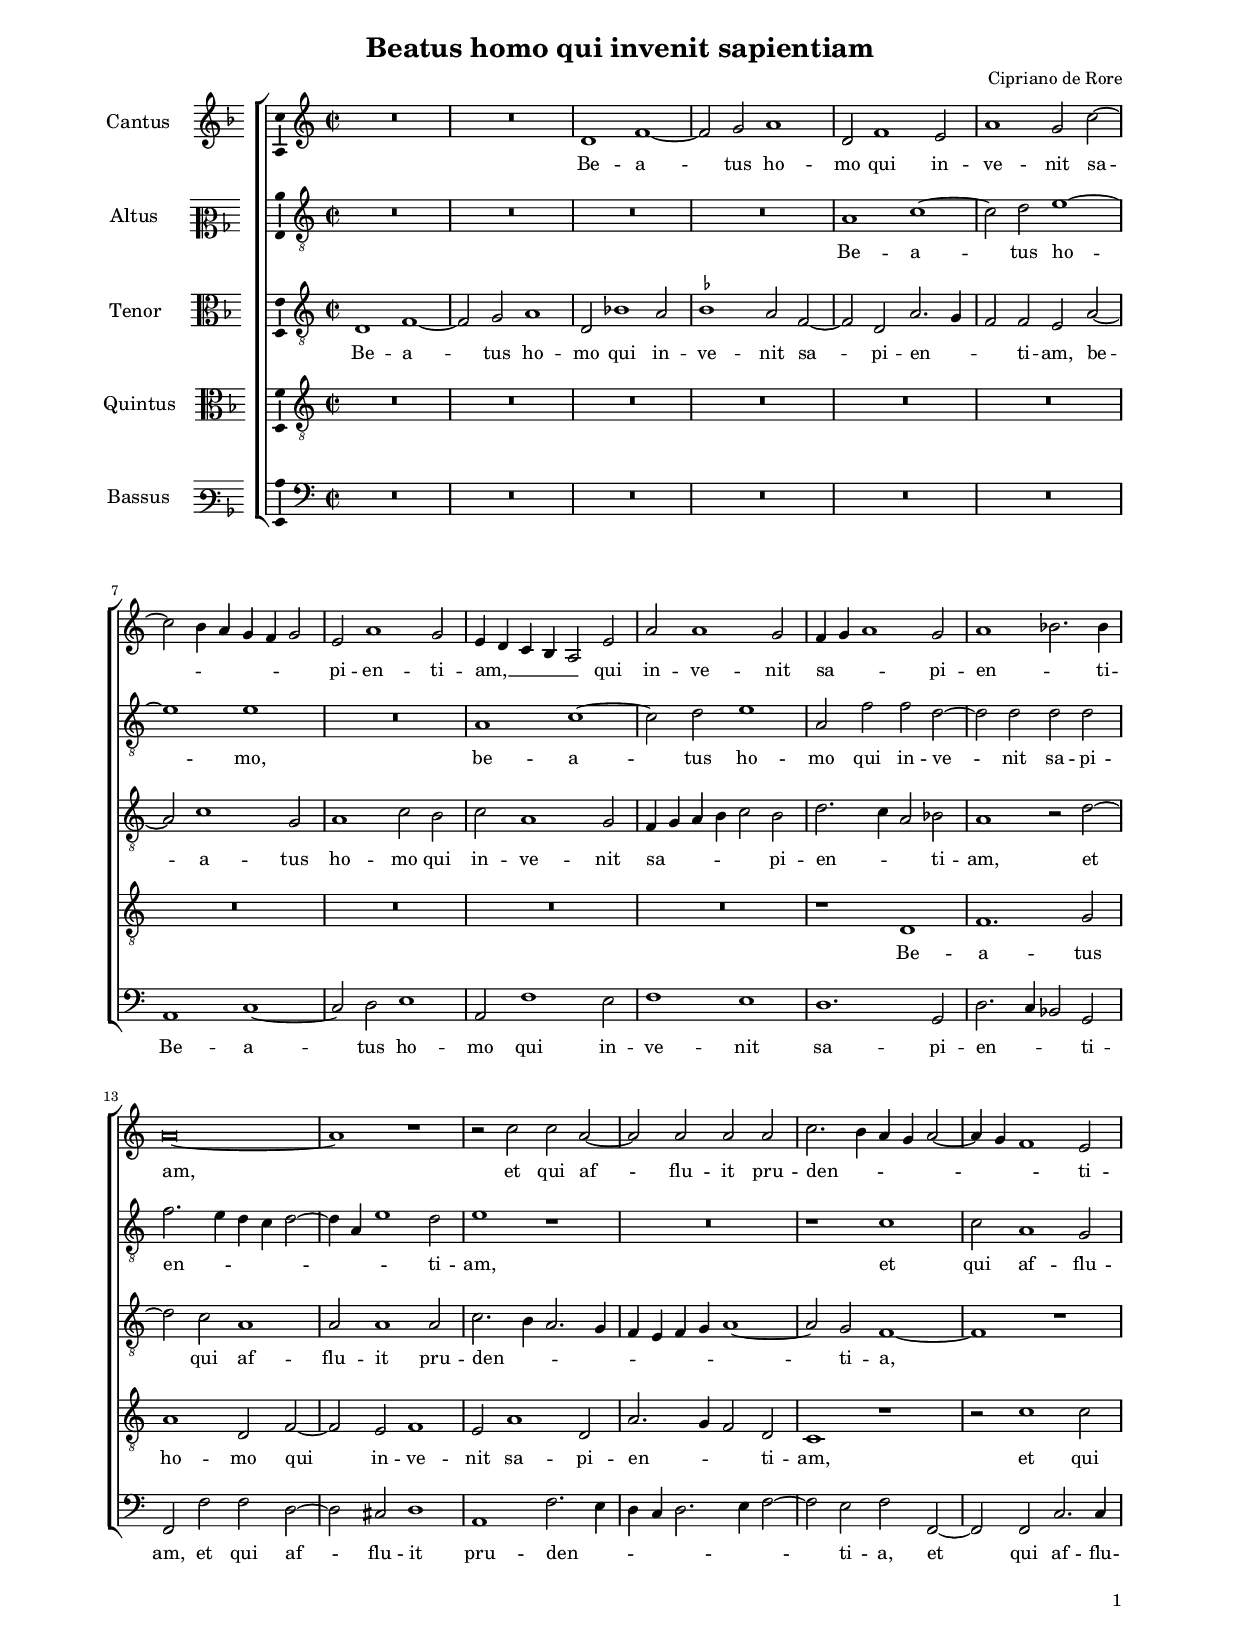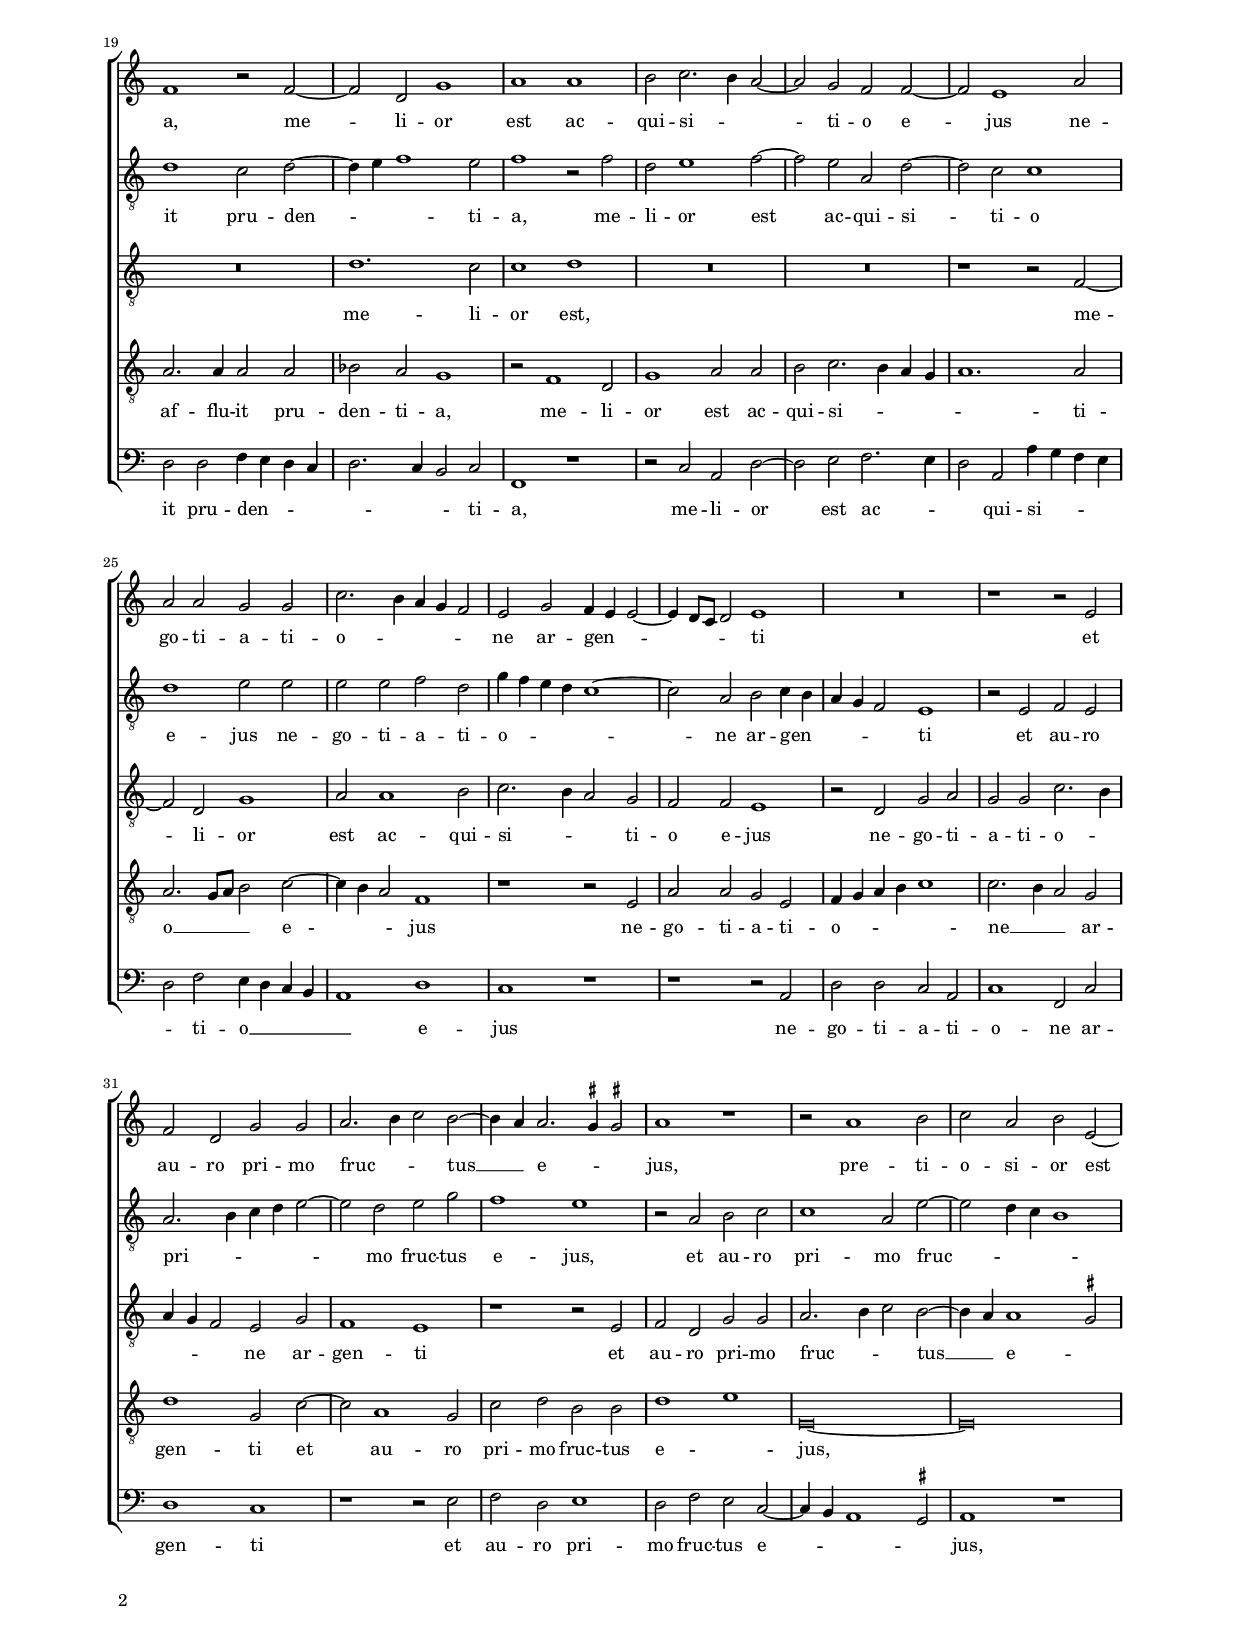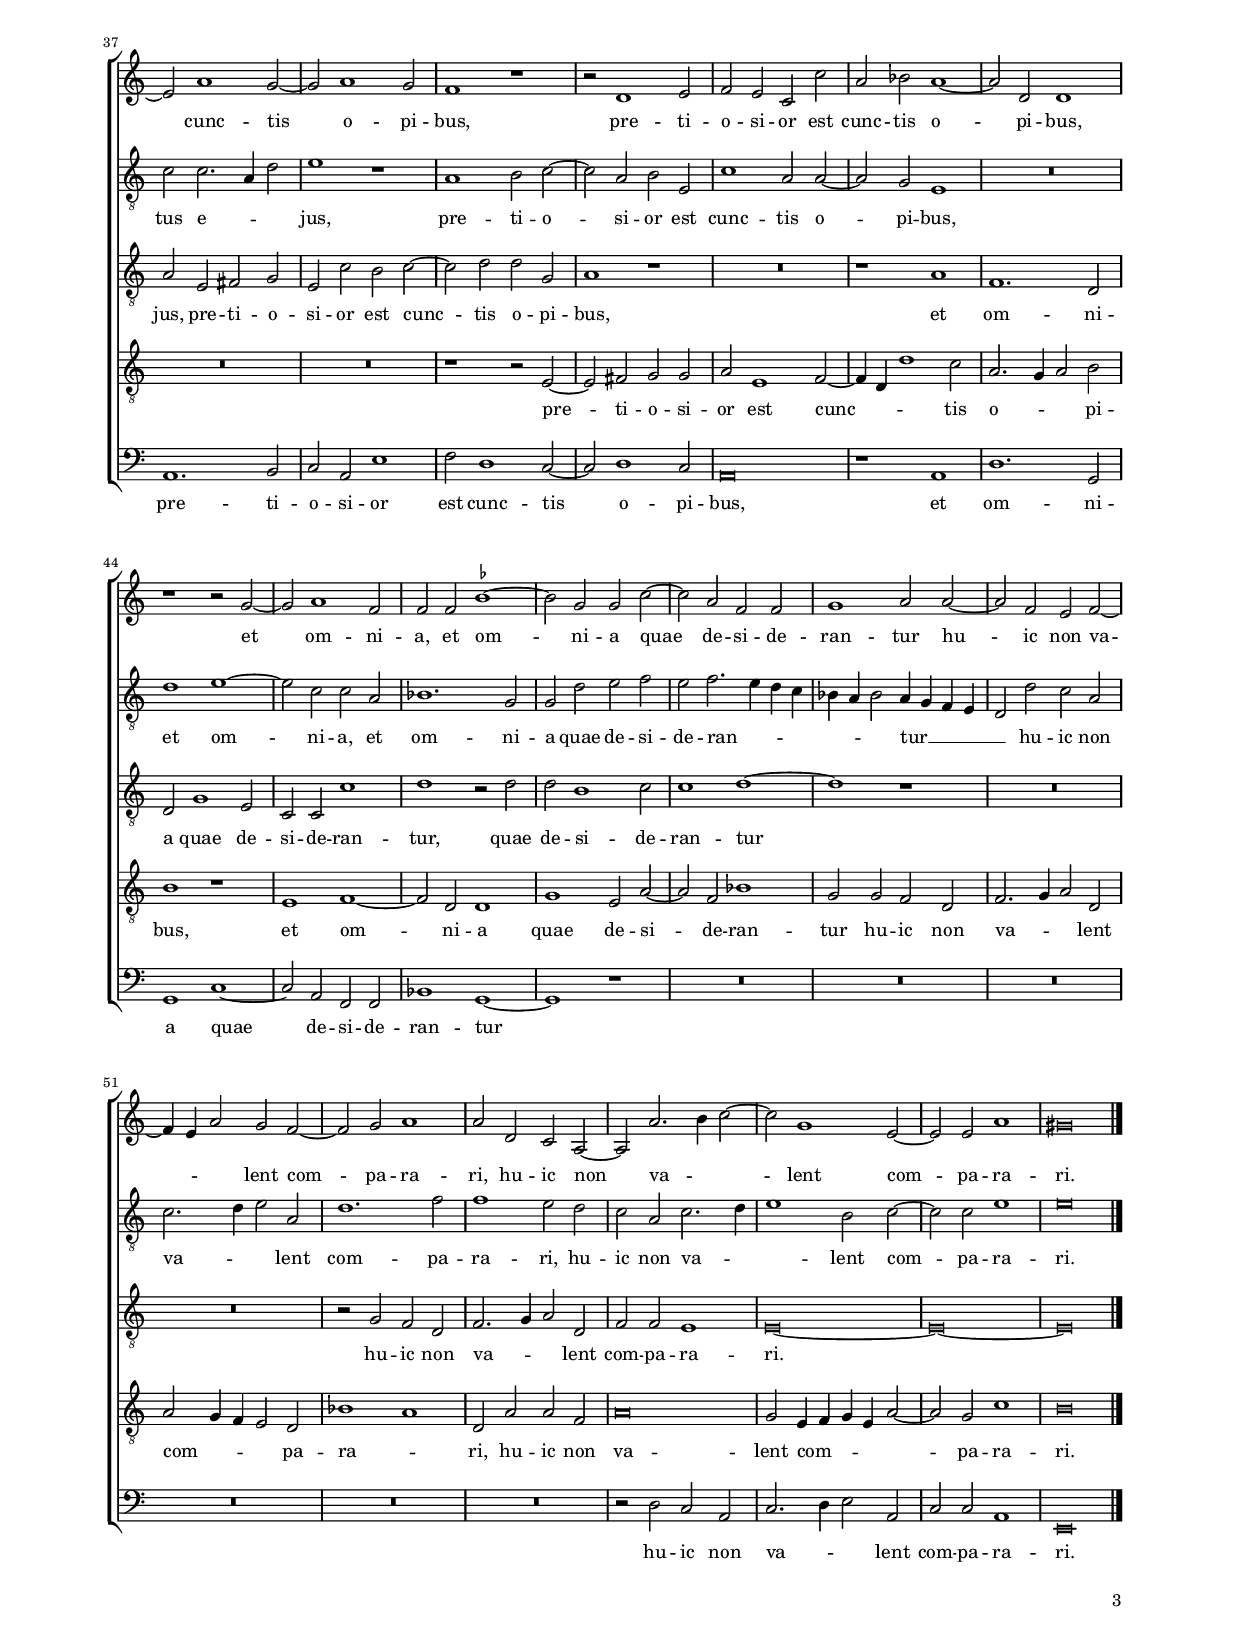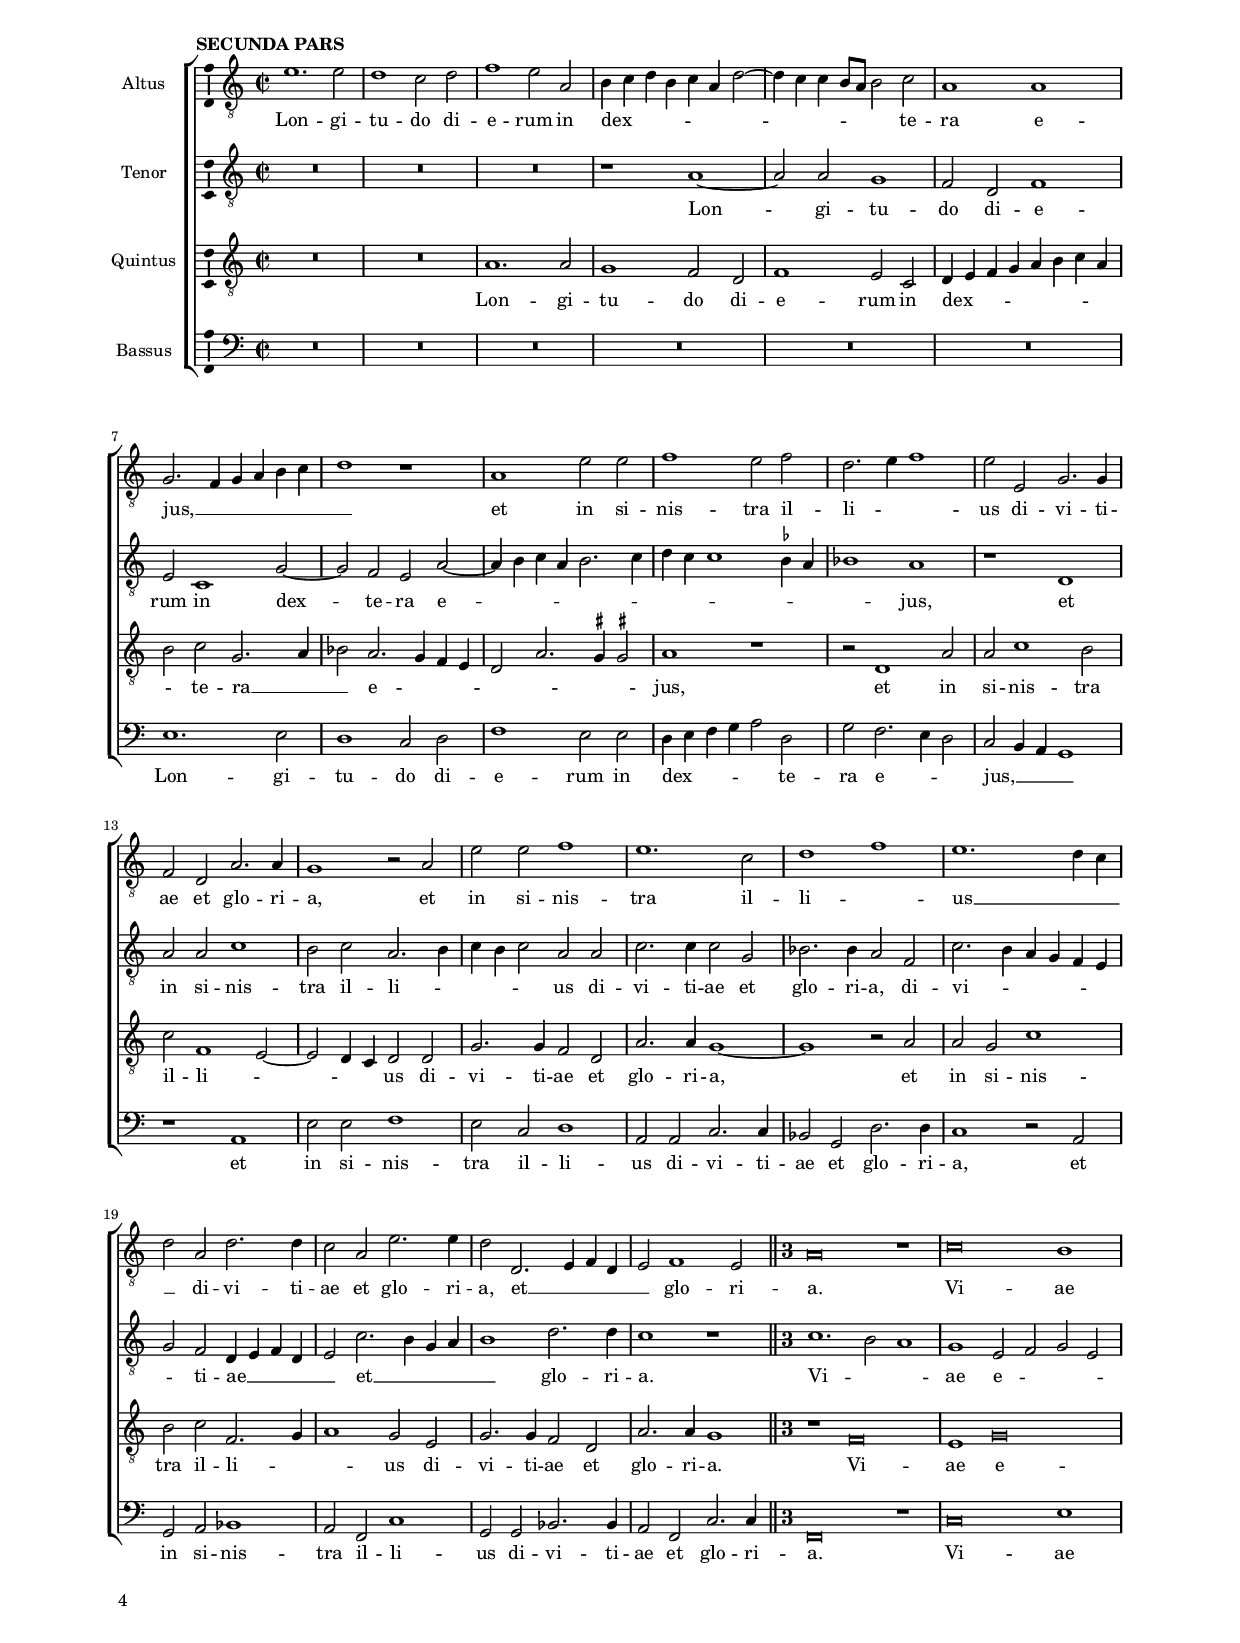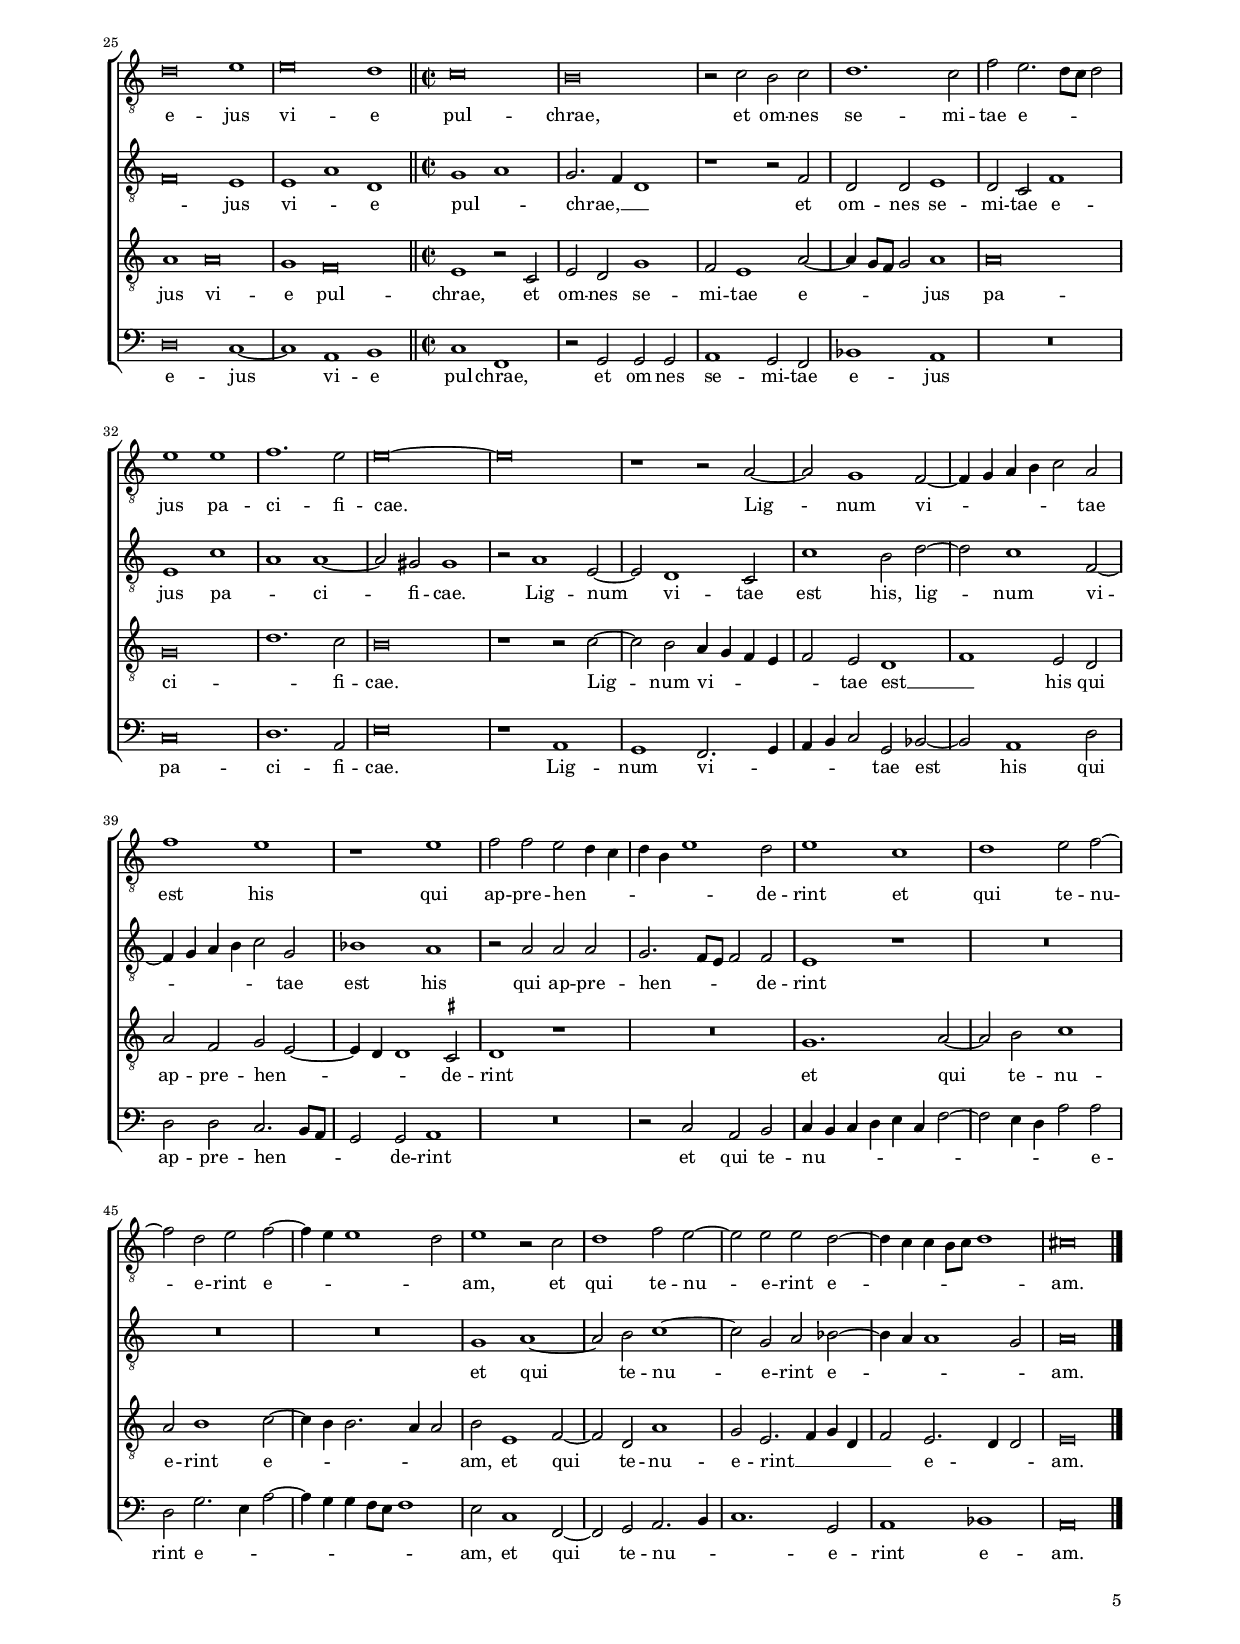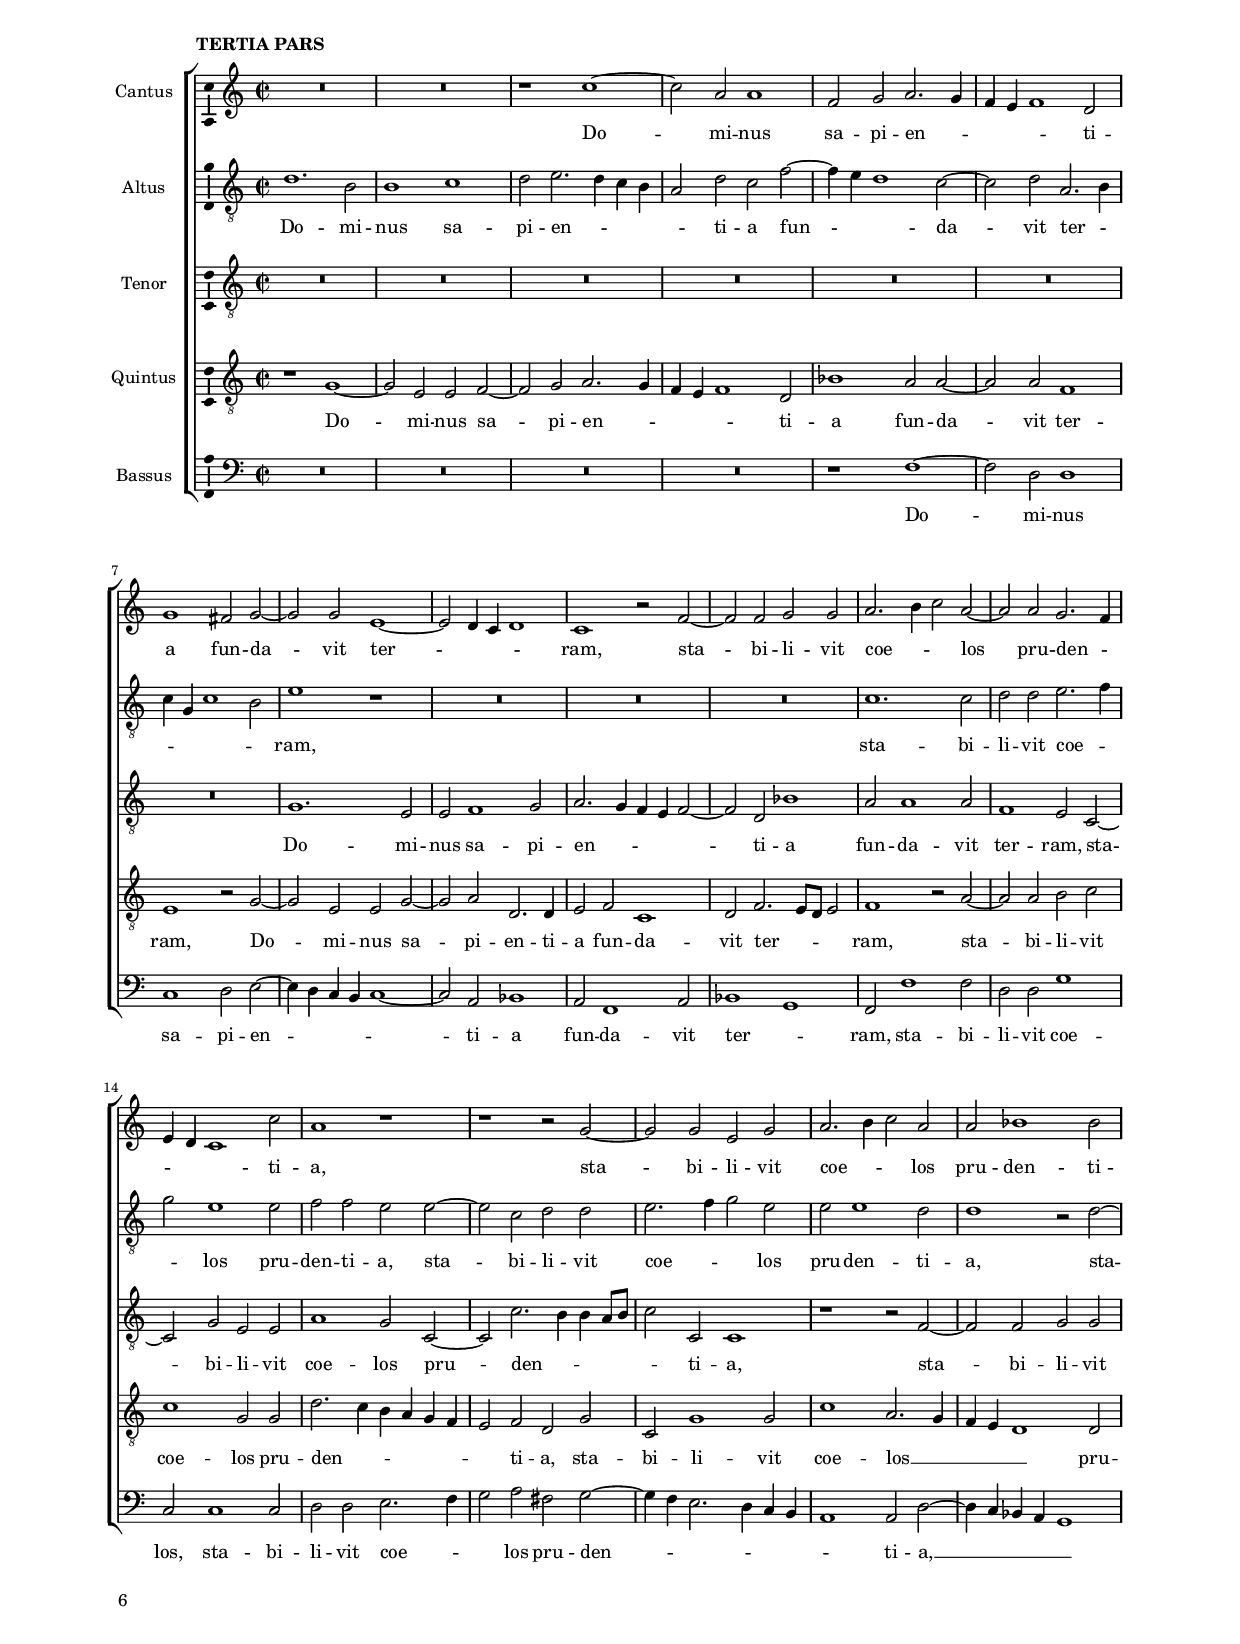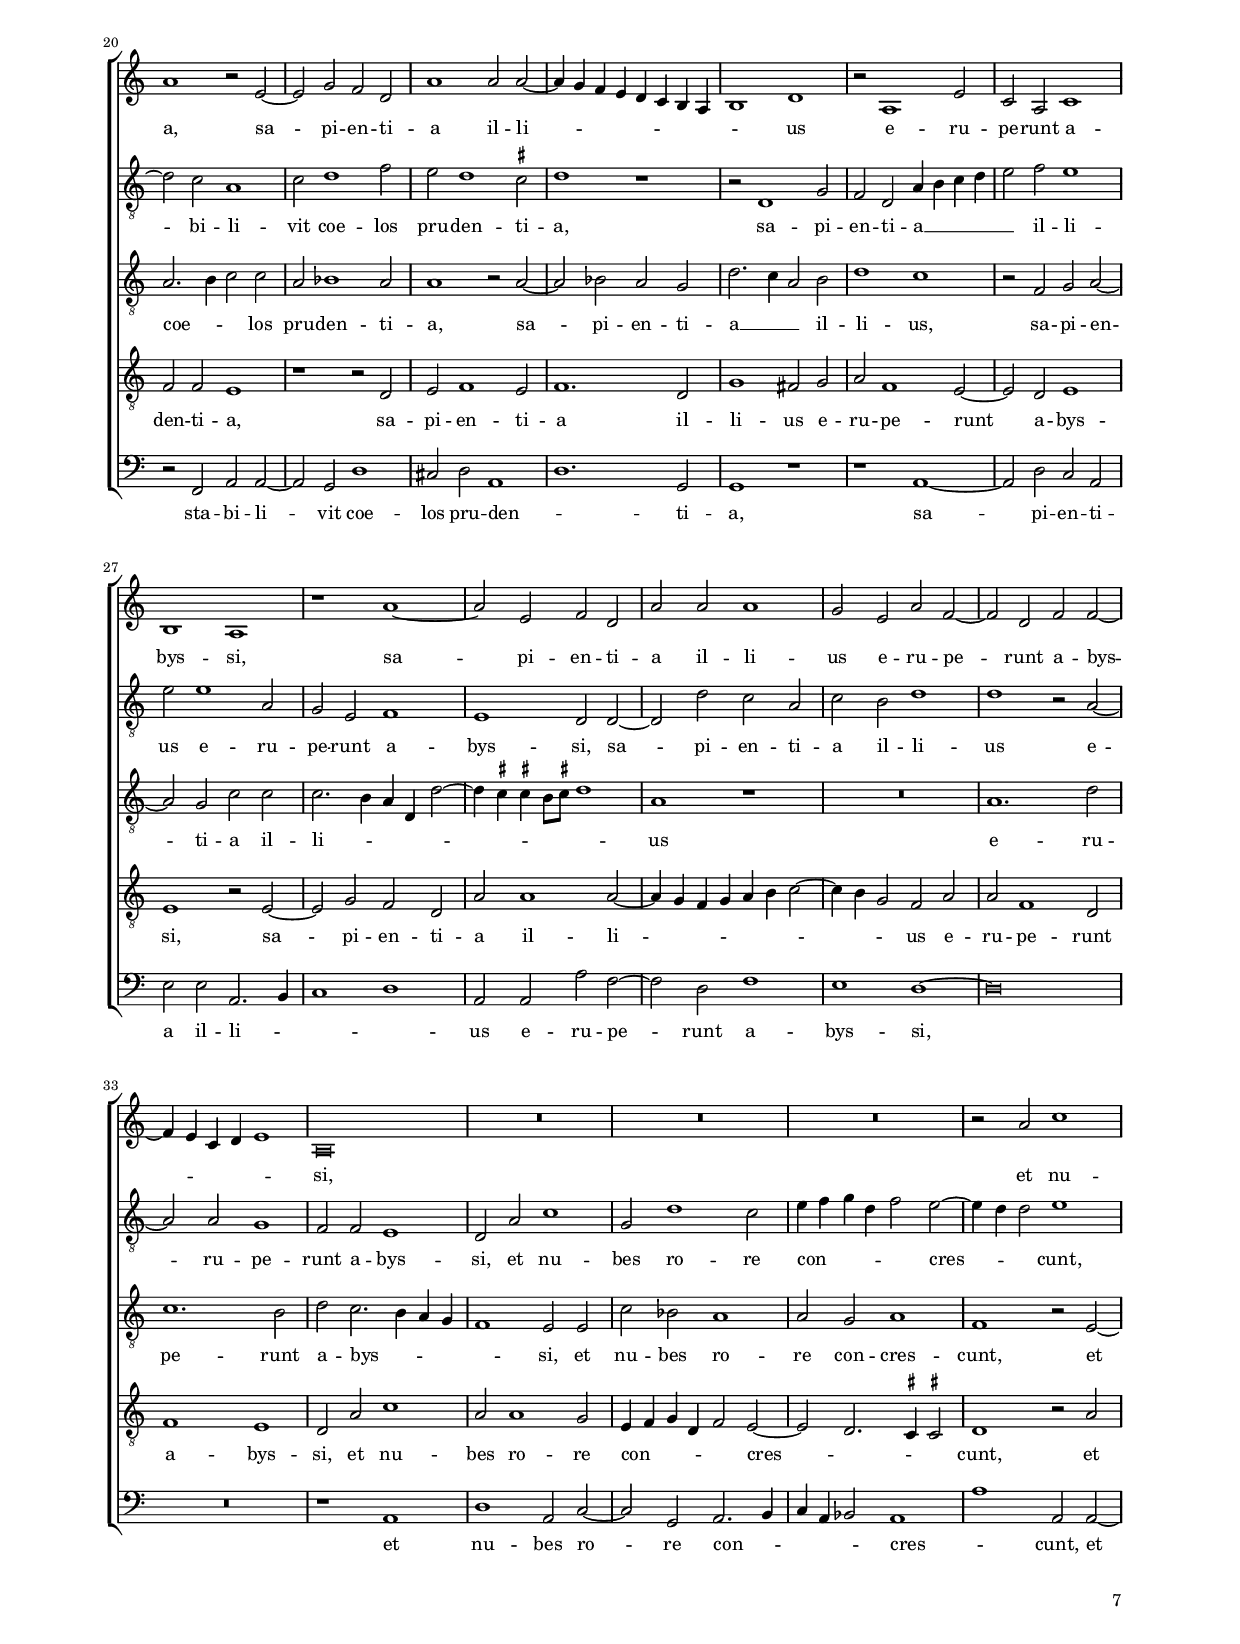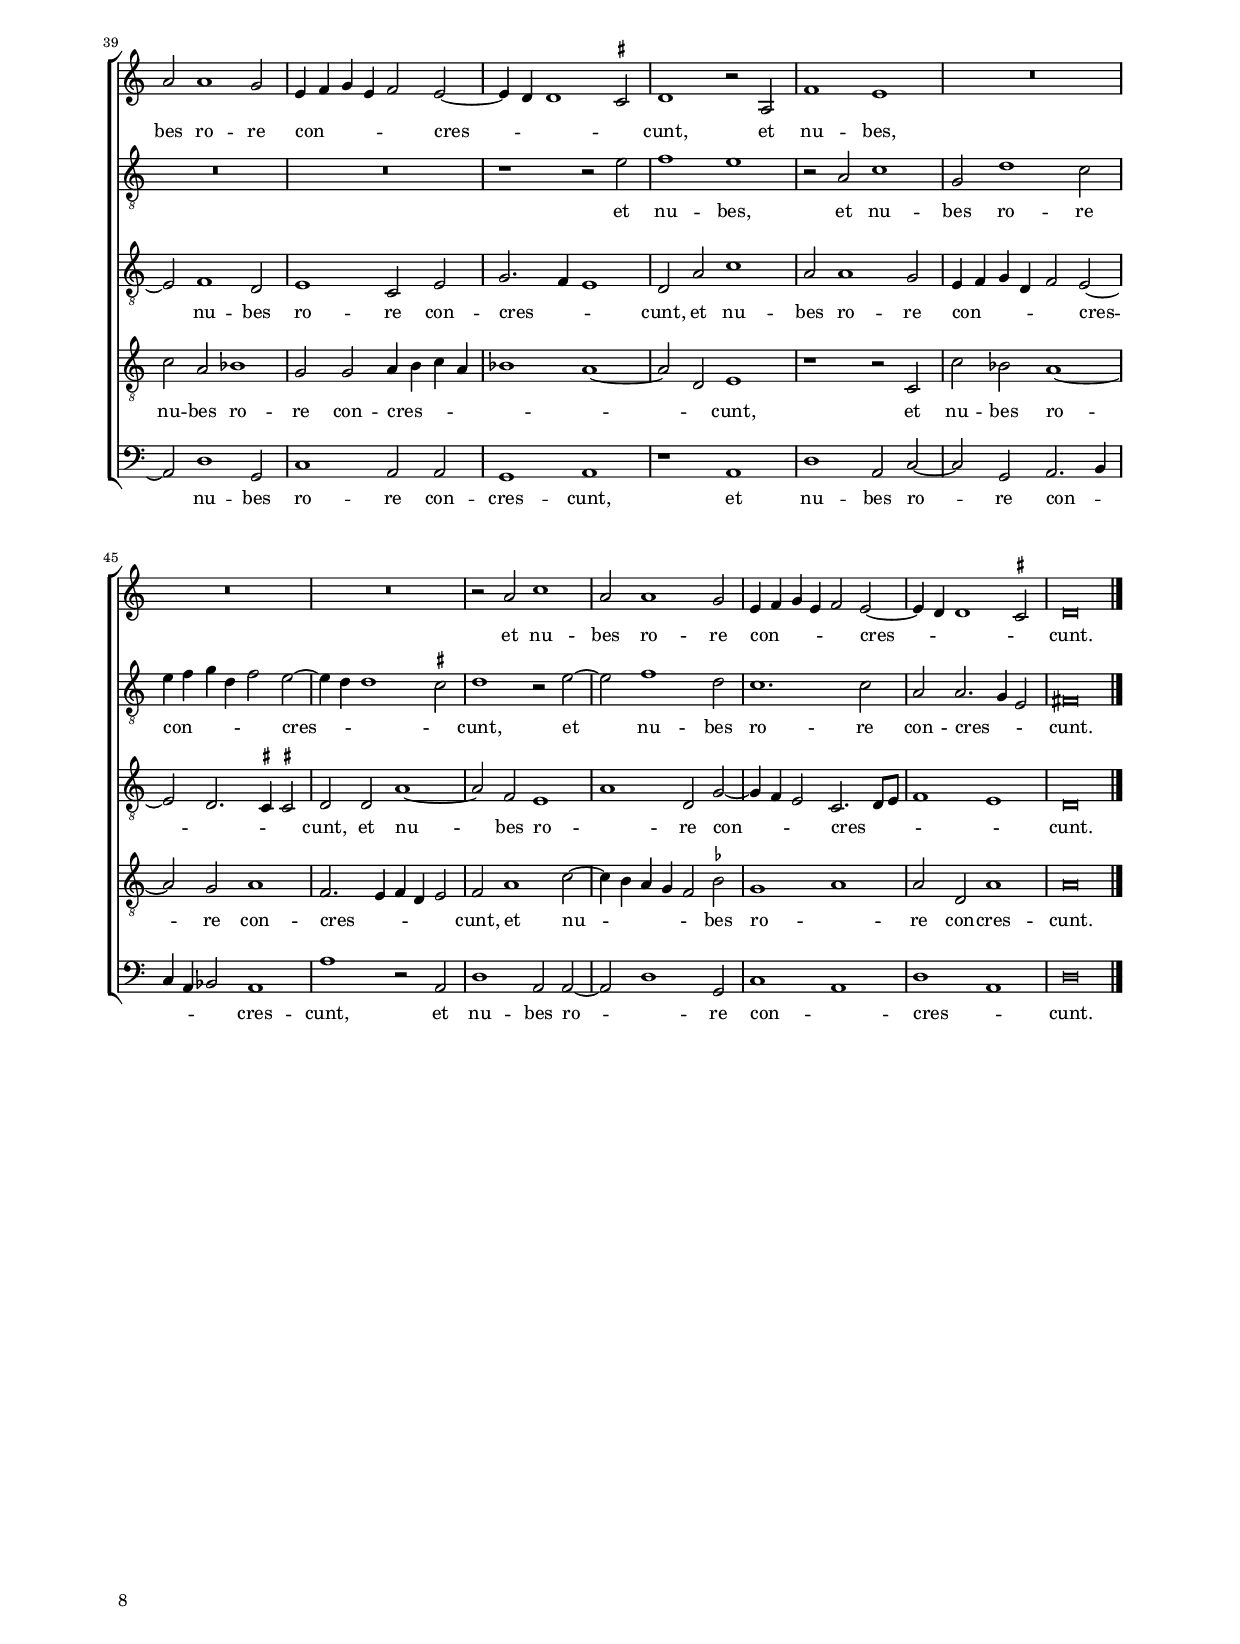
\header
{
  title="Beatus homo qui invenit sapientiam"
  composer="Cipriano de Rore"
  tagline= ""
}

\version "2.18.2"
\language deutsch
#(set-global-staff-size 15)
% #(set-default-paper-size "letter")
#(ly:set-option 'point-and-click #f)

	
	ficta = { \once \set suggestAccidentals = ##t }
	
	forget = #(define-music-function (parser location music) (ly:music?) #{
		\accidentalStyle forget
		$music
		\accidentalStyle default
		#})
	
	m = \melisma
	me = \melismaEnd


\paper
	{
	top-margin = 1.8 \cm
	bottom-margin = 1.2 \cm
	left-margin = 2 \cm
	right-margin = 2 \cm
	ragged-bottom = ##f
	ragged-last-bottom = ##t
	print-page-number = ##f
	score-system-spacing = #'((basic-distance . 16) (minimum-distance . 14) (padding . 5) (strechability . 150))
	system-system-spacing = #'((basic-distance . 16) (minimum-distance . 14) (padding . 5) (strechability . 150))
        oddFooterMarkup=\markup   \fill-line { "" \fromproperty #'page:page-number-string }
        evenFooterMarkup=\markup  \fill-line { \fromproperty #'page:page-number-string "" }
        last-bottom-spacing = #'((basic-distance . 12) (minimum-distance . 7) (padding . 4))
%	systems-per-page = 3
	page-count = 8
%	min-systems-per-page = 3
	}

global = {
	\key f \major
	\time 2/2 \set Score.measureLength = #(ly:make-moment 2/1)
        \set Score.tempoHideNote = ##t
        \tempo 2 = 90
        \skip 1*2*57 \bar "|." \pageBreak
	}
	

incipitcantus = \markup { \score {
	{
	\set Staff.instrumentName = \markup { \fontsize #1 "Cantus" }
	\key f \major
	\clef violin
	s4 \bar ""
	}
	\layout  {
	raggedright = ##t
	indent = 1.8 \cm
	line-width = 2.5 \cm
	\context { \Staff \remove Time_signature_engraver }
	\override Staff.Clef.Y-extent = #'(0 . 0)
	}} \hspace #1 }
      
      
incipitaltus = \markup { \score {
	{
	\set Staff.instrumentName = \markup { \fontsize #1 "Altus" }
	\key f \major
	\clef mezzosoprano
	s4 \bar ""
	}
	\layout  {
	raggedright = ##t
	indent = 1.8 \cm
	line-width = 2.5 \cm
	\context { \Staff \remove Time_signature_engraver }
	\override Staff.Clef.Y-extent = #'(0 . 0)
	}} \hspace #1 }


incipittenor = \markup { \score {
	{
	\set Staff.instrumentName = \markup { \fontsize #1 "Tenor" }
	\key f \major
	\clef alto
	s4 \bar ""
	}
	\layout  {
	raggedright = ##t
	indent = 1.8 \cm
	line-width = 2.5 \cm
	\context { \Staff \remove Time_signature_engraver }
	\override Staff.Clef.Y-extent = #'(0 . 0)
	}} \hspace #1 }
      
      
incipitquintus = \markup { \score {
	{
	\set Staff.instrumentName = \markup { \fontsize #1 "Quintus" }
	\key f \major
	\clef alto
	s4 \bar ""
	}
	\layout  {
	raggedright = ##t
	indent = 1.8 \cm
	line-width = 2.5 \cm
	\context { \Staff \remove Time_signature_engraver }
	\override Staff.Clef.Y-extent = #'(0 . 0)
	}} \hspace #1 }
      
      
incipitbassus = \markup { \score {
	{
	\set Staff.instrumentName = \markup { \fontsize #1 "Bassus" }
	\key f \major
	\clef varbaritone
	s4 \bar ""
	}
	\layout  {
	raggedright = ##t
	indent = 1.8 \cm
	line-width = 2.5 \cm
	\context { \Staff \remove Time_signature_engraver }
	\override Staff.Clef.Y-extent = #'(0 . 0)
	}} \hspace #1 }


cantus =  \relative c''
	{
	R\breve
	R\breve
	g1 b~
	b2 c d1
%5
	g,2 b1 a2 |
	d1 c2 f~ \break
	f2 e4 d c b c2
	a2 d1 c2
	a4 g f e d2 a'
%10
	d2 d1 c2 |
	b4 c d1 c2
	d1 es2. es4 \break
	d\breve~
	d1 r
%15 
	r2 f f d~ |
	d2 d d d
	f2. e4 d c d2~
	d4 c b1 a2 \pageBreak
	b1 r2 b~
%20
	b2 g c1 |
	d1 d
	e2 f2. e4 d2~
	d2 c b b~
	b2 a1 d2 \break
%25
	d2 d c c |
	f2. e4 d c b2
	a2 c b4 a a2~
	a4 g8 f g2 a1
	R\breve
%30
	r1 r2 a | \break
	b2 g c c
	d2. e4 f2 e~
	e4 d d2. \ficta cis4 \ficta cis!2
	d1 r
%35
	r2 d1 e2 |
	f2 d e a,~ \pageBreak
	a2 d1 c2~
	c2 d1 c2
	b1 r
%40
	r2 g1 a2 |
	b2 a f f'
	d2 es d1~
	d2 g, g1 \break
	r1 r2 c~
%45
	c2 d1 b2 |
	b2 b \ficta es1~
	\ficta es2 c c f~
	f2 d b b
	c1 d2 d~
%50
	d2 b a b~ | \break
	b4 a d2 c b~
	b2 c d1
	d2 g, f d~
	d2 d'2. e4 f2~
%55
	f2 c1 a2~ |
	a2 a d1
	cis\breve | \pageBreak
	}


altus =  \relative c'
    {
	R\breve
	R\breve
	R\breve
	R\breve
%5
	d1 f~ |
	f2 g a1~
	a1 a
	R\breve
	d,1 f~
%10
	f2 g a1 |
	d,2 b' b g~
	g2 g g g
	b2. a4 g f g2~
	g4 d a'1 g2
%15
	a1 r |
	R\breve
	r1 f
	f2 d1 c2
	g'1 f2 g~
%20
	g4 a b1 a2 |
	b1 r2 b
	g2 a1 b2~
	b2 a d, g~
	g2 f f1
%25
	g1 a2 a |
	a2 a b g
	c4 b a g f1~
	f2 d e f4 e
	d4 c b2 a1
%30
	r2 a b a |
	d2. e4 f g a2~
	a2 g a c
	b1 a
	r2 d, e f
%35
	f1 d2 a'~ |
	a2 g4 f e1
	f2 f2. d4 g2
	a1 r
	d,1 e2 f~
%40
	f2 d e a, |
	f'1 d2 d~
	d2 c a1
	R\breve
	g'1 a~
%45
	a2 f f d |
	es1. c2
	c2 g' a b
	a2 b2. a4 g f
	es4 d es2 d4 c b a
%50
	g2 g' f d |
	f2. g4 a2 d,
	g1. b2
	b1 a2 g
	f2 d f2. g4
%55
	a1 e2 f~ |
	f2 f a1
	a\breve |
	}


tenor =  \relative c'
	{
	g1 b~
	b2 c d1
	g,2 es'1 d2
	\ficta es1 d2 b~
%5
	b2 g d'2. c4 |
	b2 b a d~
	d2 f1 c2
	d1 f2 e
	f2 d1 c2
%10
	b4 c d e f2 e |
	g2. f4 d2 es
	d1 r2 g~
	g2 f d1
	d2 d1 d2
%15
	f2. e4 d2. c4 |
	b4 a b c d1~
	d2 c b1~
	b1 r
	R\breve
%20
	g'1. f2 |
	f1 g
	R\breve
	R\breve
	r1 r2 b,~
%25
	b2 g c1 |
	d2 d1 e2
	f2. e4 d2 c
	b2 b a1
	r2 g c d
%30
	c2 c f2. e4 |
	d4 c b2 a c
	b1 a
	r1 r2 a
	b2 g c c
%35
	d2. e4 f2 e~ |
	e4 d d1 \ficta cis2
	d2 a h c
	a2 f' e f~
	f2 g g c,
%40
	d1 r |
	R\breve
	r1 d
	b1. g2
	g2 c1 a2
%45
	f2 f f'1 |
	g1 r2 g
	g2 e1 f2
	f1 g~
	g1 r
%50
	R\breve |
	R\breve
	r2 c, b g
	b2. c4 d2 g,
	b2 b a1
%55
	a\breve~ |
	a\breve~
	a\breve |
	}


quintus  =  \relative c'
	{
	R\breve
	R\breve
	R\breve
	R\breve
%5
	R\breve |
	R\breve
	R\breve
	R\breve
	R\breve
%10
	R\breve |
	r1 g
	b1. c2
	d1 g,2 b~
	b2 a b1
%15
	a2 d1 g,2 |
	d'2. c4 b2 g
	f1 r
	r2 f'1 f2
	d2. d4 d2 d
%20
	es2 d c1 |
	r2 b1 g2
	c1 d2 d
	e2 f2. e4 d c
	d1. d2
%25
	d2. c8 d e2 f~ |
	f4 e d2 b1
	r1 r2 a
	d2 d c a
	b4 c d e f1
%30
	f2. e4 d2 c |
	g'1 c,2 f~
	f2 d1 c2
	f2 g e e
	g1 a
%35
	a,\breve~ |
	a\breve
	R\breve
	R\breve
	r1 r2 a~
%40
	a2 h c c |
	d2 a1 b2~
	b4 g g'1 f2
	d2. c4 d2 e
	e1 r
%45
	a,1 b~ |
	b2 g g1
	c1 a2 d~
	d2 b es1
	c2 c b g
%50
	b2. c4 d2 g, |
	d'2 c4 b a2 g
	es'1 d
	g,2 d' d b
	d\breve
%55
	c2 a4 b c a d2~ |
	d2 c f1
	e\breve |
	}


bassus  =  \relative c
	{
	R\breve
	R\breve
	R\breve
	R\breve
%5
	R\breve |
	R\breve
	d1 f~
	f2 g a1
	d,2 b'1 a2
%10
	b1 a |
	g1. c,2
	g'2. f4 es2 c
	b2 b' b g~
	g2 fis g1
%15
	d1 b'2. a4 |
	g4 f g2. a4 b2~
	b2 a b b,~
	b2 b f'2. f4
	g2 g b4 a g f
%20
	g2. f4 e2 f |
	b,1 r
	r2 f' d g~
	g2 a b2. a4
	g2 d d'4 c b a
%25
	g2 b a4 g f e |
	d1 g
	f1 r
	r1 r2 d
	g2 g f d
%30
	f1 b,2 f' |
	g1 f
	r1 r2 a
	b2 g a1
	g2 b a f~
%35
	f4 e d1 \ficta cis2 |
	d1 r
	d1. e2
	f2 d a'1
	b2 g1 f2~
%40
	f2 g1 f2 |
	d\breve
	r1 d
	g1. c,2
	c1 f~
%45
	f2 d b b |
	es1 c~
	c1 r
	R\breve
	R\breve
%50
	R\breve |
	R\breve
	R\breve
	R\breve
	r2 g' f d
%55
	f2. g4 a2 d, |
	f2 f d1
	a\breve |
	}


lyricscantus = \lyricmode {
	Be -- a -- tus ho -- mo qui in -- ve -- nit sa -- _ _ _ _ _ pi -- en -- ti -- am, __ _ _ _ _
    qui in -- ve -- nit sa -- _ _ pi -- en -- _ ti -- am,
    et qui af -- flu -- it pru -- den -- _ _ _ _ _ _ ti -- a,
    me -- li -- or est ac -- qui -- si -- _ _ ti -- o e -- jus
    ne -- go -- ti -- a -- ti -- o -- _ _ _ _ ne ar -- gen -- _ _ _ _ _ ti
    et au -- ro pri -- mo fruc -- _ _ tus __ _ e -- _ _ jus,
    pre -- ti -- o -- si -- or est cunc -- tis o -- pi -- bus,
    pre -- ti -- o -- si -- or est cunc -- tis o -- pi -- bus,
    et om -- ni -- a,
    et om -- ni -- a quae de -- si -- de -- ran -- tur 
    hu -- ic non va -- _ _ lent com -- pa -- ra -- ri,
    hu -- ic non va -- _ _ lent com -- pa -- ra -- ri.
	}


lyricsaltus = \lyricmode {
	Be -- a -- tus ho -- mo,
    be -- a -- tus ho -- mo qui in -- ve -- nit sa -- pi -- en -- _ _ _ _ _ _ ti -- am,
    et qui af -- flu -- it pru -- den -- _ _ ti -- a,
    me -- li -- or est ac -- qui -- si -- ti -- o e -- jus
    ne -- go -- ti -- a -- ti -- o -- _ _ _ _ ne ar -- gen -- _ _ _ _ ti
    et au -- ro pri -- _ _ _ _ mo fruc -- tus e -- jus,
    et au -- ro pri -- mo fruc -- _ _ _ tus e -- _ _ jus,
    pre -- ti -- o -- si -- or est cunc -- tis o -- pi -- bus,
    et om -- ni -- a,
    et om -- ni -- a quae de -- si -- de -- ran -- _ _ _ _ _ _ tur __ _ _ _ _
    hu -- ic non va -- _ _ lent com -- pa -- ra -- ri,
    hu -- ic non va -- _ _ lent com -- pa -- ra -- ri.
	}


lyricstenor = \lyricmode {
	Be -- a -- tus ho -- mo qui in -- ve -- nit sa -- pi -- en -- _ _ ti -- am,
    be -- a -- tus ho -- mo qui in -- ve -- nit sa -- _ _ _ _ pi -- en -- _ _ ti -- am,
    et qui af -- flu -- it pru -- den -- _ _ _ _ _ _ _ _ ti -- a,
    me -- li -- or est,
    me -- li -- or est ac -- qui -- si -- _ _ ti -- o e -- jus
    ne -- go -- ti -- a -- ti -- o -- _ _ _ _ ne ar -- gen -- ti
    et au -- ro pri -- mo fruc -- _ _ tus __ _ e -- _ jus,
    pre -- ti -- o -- si -- or est cunc -- tis o -- pi -- bus,
    et om -- ni -- a quae de -- si -- de -- ran -- tur,
    quae de -- si -- de -- ran -- tur
    hu -- ic non va -- _ _ lent com -- pa -- ra -- ri.
	}


lyricsquintus = \lyricmode {
	Be -- a -- tus ho -- mo qui in -- ve -- nit sa -- pi -- en -- _ _ ti -- am,
    et qui af -- flu -- it pru -- den -- ti -- a,
    me -- li -- or est ac -- qui -- si -- _ _ _ _ ti -- o __ _ _ _ e -- _ _ jus
    ne -- go -- ti -- a -- ti -- o -- _ _ _ _ ne __ _ _ ar -- gen -- ti
    et au -- ro pri -- mo fruc -- tus e -- _ jus,
    pre -- ti -- o -- si -- or est cunc -- _ _ tis o -- _ _ pi -- bus,
    et om -- ni -- a quae de -- si -- de -- ran -- tur 
    hu -- ic non va -- _ _ lent com -- _ _ _ pa -- ra -- _ ri,
    hu -- ic non va -- lent com -- _ _ _ _ pa -- ra -- ri.
	}


lyricsbassus = \lyricmode {
	Be -- a -- tus ho -- mo qui in -- ve -- nit sa -- pi -- en -- _ _ ti -- am,
    et qui af -- flu -- it pru -- den -- _ _ _ _ _ _ ti -- a,
    et qui af -- flu -- it pru -- den -- _ _ _ _ _ _ ti -- a,
    me -- li -- or est ac -- _ _ qui -- si -- _ _ _ _ ti -- o __ _ _ _ _ e -- jus
    ne -- go -- ti -- a -- ti -- o -- ne ar -- gen -- ti
    et au -- ro pri -- mo fruc -- tus e -- _ _ _ jus,
    pre -- ti -- o -- si -- or est cunc -- tis o -- pi -- bus,
    et om -- ni -- a quae de -- si -- de -- ran -- tur 
    hu -- ic non va -- _ _ lent com -- pa -- ra -- ri.
	}


\score
{  
	\transpose f c {
	\new ChoirStaff \with { \override StaffGrouper.staff-staff-spacing.basic-distance = #12 }
	<<

	\new Staff << \global
	\new Voice="v1" {
		\set Staff.instrumentName=\incipitcantus
		\set Staff.midiInstrument = "reed organ"
		\clef violin
		\cantus }
	\new Lyrics \lyricsto "v1" {\lyricscantus }
	>>


	\new Staff << \global
	\new Voice="v2" {
		\set Staff.instrumentName=\incipitaltus
		\set Staff.midiInstrument = "reed organ"
                \clef "G_8"
		\altus}
	\new Lyrics \lyricsto "v2" {\lyricsaltus }
	>>


	\new Staff << \global
	\new Voice="v3" {
		\set Staff.instrumentName=\incipittenor
		\set Staff.midiInstrument = "reed organ"
		\clef "G_8"
		\tenor }
	\new Lyrics \lyricsto "v3" {\lyricstenor }
	>>


	\new Staff << \global
	\new Voice="v5" {
		\set Staff.instrumentName=\incipitquintus
		\set Staff.midiInstrument = "reed organ"
		\clef "G_8"
		\quintus}
	\new Lyrics \lyricsto "v5" {\lyricsquintus }
	>>


	\new Staff << \global
	\new Voice="v4" {
		\set Staff.instrumentName=\incipitbassus
		\set Staff.midiInstrument = "reed organ"
		\clef bass
		\bassus }
	\new Lyrics \lyricsto "v4" {\lyricsbassus}
	>>

	>>
	} % transpose

	\layout
	{
	indent = 2.5 \cm
	\context { \Staff \override TimeSignature.break-visibility = #end-of-line-invisible }
	\context { \Lyrics \override VerticalAxisGroup.nonstaff-relatedstaff-spacing.padding = #1.4 }
%	\context { \Lyrics \override LyricText.font-size = #1 }
	\context { \Staff \consists "Ambitus_engraver" }
	\context { \Score \override BarNumber.padding = #2 }
	\context { \Voice \override NoteHead.style = #'baroque }
	}


\midi
	{
	}

}

%%%%%%%%%%%%%%%%%%%%  SECUNDA PARS %%%%%%%%%%%%%%%%%%%%


global = {
	\key f \major
	\time 2/2 \set Score.measureLength = #(ly:make-moment 2/1)
    \set Score.tempoHideNote = ##t
    \tempo 2 = 90
    \skip 1*2*22 \bar "||"
	\time 3/1 \once \override Score.TimeSignature.style = #'single-digit \newSpacingSection
    \tempo 1 = 135
    \skip 1*3*4 \bar "||"
    \time 2/2 \set Score.measureLength = #(ly:make-moment 2/1) \newSpacingSection
    \tempo 2 = 90
    \skip 1*2*25 \bar "|." \pageBreak
	}


altus =  \relative c'
    {
	a'1. a2
	g1 f2 g
	b1 a2 d,
	e4 f g e f d g2~
%5
	g4 f f e8 d e2 f |
	d1 d \break
	c2. b4 c d e f
	g1 r
	d1 a'2 a
%10
	b1 a2 b |
	g2. a4 b1
	a2 a, c2. c4 \break
	b2 g d'2. d4
	c1 r2 d
%15
	a'2 a b1 |
	a1. f2
	g1 b
	a1. g4 f \break
	g2 d g2. g4
%20
	f2 d a'2. a4 |
	g2 g,2. a4 b g
	a2 b1 a2
% Triple time
	d\breve r1
	f\breve e1 \pageBreak
%25
	g\breve a1 |
	a\breve g1
% End of triple time
	f\breve
	e\breve
	r2 f e f
%30
	g1. f2 |
	b2 a2. g8 f g2 \break
	a1 a
	b1. a2
	a\breve~
%35
	a\breve |
	r1 r2 d,~
	d2 c1 b2~
	b4 c d e f2 d \break
	b'1 a
%40
	r1 a |
	b2 b a g4 f
	g4 e a1 g2
	a1 f
	g1 a2 b~ \break
%45
	b2 g a b~ |
	b4 a a1 g2
	a1 r2 f
	g1 b2 a~
	a2 a a g~
%50
	g4 f f e8 f g1 |
	fis\breve | \pageBreak
	}


tenor =  \relative c'
	{
	R\breve
	R\breve
	R\breve
	r1 d~
%5
	d2 d c1 |
	b2 g b1
	a2 f1 c'2~
	c2 b a d~
	d4 e f d e2. f4
%10
	g4 f f1 \ficta es4 d |
	es1 d
	r1 g,
	d'2 d f1
	e2 f d2. e4
%15
	f4 e f2 d d |
	f2. f4 f2 c
	es2. es4 d2 b
	f'2. e4 d c b a
	c2 b g4 a b g
%20
	a2 f'2. e4 c d |
	e1 g2. g4
	f1 r
% Triple time
    f1. e2 d1
	c1 a2 b c a
%25
	b\breve a1 |
	a1 d g,
% End of triple time
	c1 d
	c2. b4 g1
	r1 r2 b
%30
	g2 g a1 |
	g2 f b1
	a1 f'
	d1 d~
	d2 cis cis1
%35
    r2 d1 a2~ |	
	a2 g1 f2
	f'1 e2 g~
	g2 f1 b,2~
	b4 c d e f2 c
%40
	es1 d |
	r2 d d d
	c2. b8 a b2 b
	a1 r
	R\breve
%45
	R\breve |
	R\breve
	c1 d~
	d2 e f1~
	f2 c d es~
%50
	es4 d d1 c2 |
	d\breve |
	}


quintus  =  \relative c'
	{
	R\breve
	R\breve
	d1. d2
	c1 b2 g
%5
	b1 a2 f |
	g4 a b c d e f d
	e2 f c2. d4
	es2 d2. c4 b a
	g2 d'2. \ficta cis4 \ficta cis!2
%10
	d1 r |
	r2 g,1 d'2
	d2 f1 e2
	f2 b,1 a2~
	a2 g4 f g2 g
%15
	c2. c4 b2 g |
	d'2. d4 c1~
	c1 r2 d
	d2 c f1
	e2 f b,2. c4
%20
	d1 c2 a |
	c2. c4 b2 g
	d'2. d4 c1
% Triple time
	r1 b\breve
	a1 c\breve
%25
	d1 d\breve |
	c1 b\breve
% End of triple time
	a1 r2 f
	a2 g c1
	b2 a1 d2~
%30
	d4 c8 b c2 d1 |
	d\breve
	c\breve
	g'1. f2
	e\breve
%35
	r1 r2 f~ |
	f2 e d4 c b a
	b2 a g1
	b1 a2 g
	d'2 b c a~
%40
	a4 g g1 \ficta fis2 |
	g1 r
	R\breve
	c1. d2~
	d2 e f1
%45
	d2 e1 f2~ |
	f4 e e2. d4 d2
	e2 a,1 b2~
	b2 g d'1
	c2 a2. b4 c g
%50
	b2 a2. g4 g2 |
	a\breve |
	}


bassus  =  \relative c
	{
	R\breve
	R\breve
	R\breve
	R\breve
%5
	R\breve |
	R\breve
	a'1. a2
	g1 f2 g
	b1 a2 a
%10
	g4 a b c d2 g, |
	c2 b2. a4 g2
	f2 e4 d c1
	r1 d
	a'2 a b1
%15
	a2 f g1 |
	d2 d f2. f4
	es2 c g'2. g4
	f1 r2 d
	c2 d es1
%20
	d2 b f'1 |
	c2 c es2. es4
	d2 b f'2. f4
% Triple time
	b,\breve r1
	f'\breve a1
%25
	g\breve f1~ |
	f1 d e
% End of triple time
	f1 b,
	r2 c c c
	d1 c2 b
%30
	es1 d |
	R\breve
	f\breve
	g1. d2
	a'\breve
%35
	r1 d, |
	c1 b2. c4
	d4 e f2 c es~
	es2 d1 g2
	g2 g f2. e8 d
%40
	c2 c d1 |
	R\breve
	r2 f d e
	f4 e f g a f b2~
	b2 a4 g d'2 d
%45
	g,2 c2. a4 d2~ |
	d4 c c b8 a b1
	a2 f1 b,2~
	b2 c d2. e4
	f1. c2
%50
	d1 es |
	d\breve |
	}


lyricsaltus = \lyricmode {
	Lon -- gi -- tu -- do di -- e -- rum in dex -- _ _ _ _ _ _ _ _ _ _ _ te -- ra e -- jus, __ _ _ _ _ _ _
    et in si -- nis -- tra il -- li -- _ _ us di -- vi -- ti -- ae et glo -- ri -- a,
    et in si -- nis -- tra il -- li -- _ us __ _ _ _ di -- vi -- ti -- ae et glo -- ri -- a,
    et __ _ _ _ _ glo -- ri -- a.
    Vi -- ae e -- jus vi -- e pul -- chrae,
    et om -- nes se -- mi -- tae e -- _ _ _ jus pa -- ci -- fi -- cae.
    Lig -- num vi -- _ _ _ _ tae est his qui ap -- pre -- hen -- _ _ _ _ _ de -- rint
    et qui te -- nu -- e -- rint e -- _ _ _ am,
    et qui te -- nu -- e -- rint e -- _ _ _ _ _ am.
	}


lyricstenor = \lyricmode {
	Lon -- gi -- tu -- do di -- e -- rum in dex -- te -- ra e -- _ _ _ _ _ _ _ _ _ _ _ jus,
    et in si -- nis -- tra il -- li -- _ _ _ _ us di -- vi -- ti -- ae et glo -- ri -- a,
    di -- vi -- _ _ _ _ _ _ ti -- ae __ _ _ _ _ et __ _ _ _ _ glo -- ri -- a.
    Vi -- _ _ ae e -- _ _ _ _ jus vi -- _ e pul -- _ chrae, __ _ _
    et om -- nes se -- mi -- tae e -- jus pa -- _ ci -- fi -- cae.
    Lig -- num vi -- tae est his,
    lig -- num vi -- _ _ _ _ tae est his qui ap -- pre -- hen -- _ _ _ de -- rint
    et qui te -- nu -- e -- rint e -- _ _ _ am.
	}


lyricsquintus = \lyricmode {
	Lon -- gi -- tu -- do di -- e -- rum in dex -- _ _ _ _ _ _ _ _ te -- ra __ _ _ e -- _ _ _ _ _ _ _ jus,
    et in si -- nis -- tra il -- li -- _ _ _ us di -- vi -- ti -- ae et glo -- ri -- a,
    et in si -- nis -- tra il -- li -- _ _ us di -- vi -- ti -- ae et glo -- ri -- a.
    Vi -- ae e -- jus vi -- e pul -- chrae,
    et om -- nes se -- mi -- tae e -- _ _ _ jus pa -- ci -- _ fi -- cae.
    Lig -- num vi -- _ _ _ _ tae est __ _ his qui ap -- pre -- hen -- _ _ _ de -- rint
    et qui te -- nu -- e -- rint e -- _ _ _ _ am,
    et qui te -- nu -- e -- rint __ _ _ _ _ e -- _ _ am.
	}


lyricsbassus = \lyricmode {
	Lon -- gi -- tu -- do di -- e -- rum in dex -- _ _ _ _ te -- ra e -- _ _ jus, __ _ _ _
    et in si -- nis -- tra il -- li -- us di -- vi -- ti -- ae et glo -- ri -- a,
    et in si -- nis -- tra il -- li -- us di -- vi -- ti -- ae et glo -- ri -- a.
    Vi -- ae e -- jus vi -- e pul -- chrae,
    et om -- nes se -- mi -- tae e -- jus pa -- ci -- fi -- cae.
    Lig -- num vi -- _ _ _ _ tae est his qui ap -- pre -- hen -- _ _ _ de -- rint
    et qui te -- nu -- _ _ _ _ _ _ _ _ _ e -- rint e -- _ _ _ _ _ _ _ am,
    et qui te -- nu -- _ _ e -- rint e -- am.
	}


\score
	{  
	\transpose f c {
	\new ChoirStaff \with { \override StaffGrouper.staff-staff-spacing.basic-distance = #12 }
	<<


    \new Staff << \global
	\new Voice="v2" {
	  \set Staff.instrumentName= "Altus"
		\set Staff.midiInstrument = "reed organ"
		\clef "G_8"
		\altus}
	\new Lyrics \lyricsto "v2" {\lyricsaltus }
	>>


	\new Staff <<\global
	\new Voice="v3" {
	  \set Staff.instrumentName= "Tenor"
		\set Staff.midiInstrument = "reed organ"
		\clef "G_8"
		\tenor }
	\new Lyrics \lyricsto "v3" {\lyricstenor }
	>>


	\new Staff << \global
	\new Voice="v5" {
	  \set Staff.instrumentName= "Quintus"
		\set Staff.midiInstrument = "reed organ"
		\clef "G_8"
		\quintus}
	\new Lyrics \lyricsto "v5" {\lyricsquintus }
	>>


	\new Staff <<\global
	\new Voice="v4" {
	  \set Staff.instrumentName= "Bassus"
		\set Staff.midiInstrument = "reed organ"
		\clef bass
		\bassus }
	\new Lyrics \lyricsto "v4" {\lyricsbassus}
	>>
	
	>>
	} % transpose

	\layout
	{
	indent = 1.3 \cm
	\context { \Staff \override TimeSignature.break-visibility = #end-of-line-invisible }
%	\context { \Lyrics \override VerticalAxisGroup.nonstaff-relatedstaff-spacing.padding = #1.4 }
%	\context { \Lyrics \override LyricText.font-size = #1 }
	\context { \Staff \consists "Ambitus_engraver" }
	\context { \Score \override BarNumber.padding = #2 }
	\context { \Voice \override NoteHead.style = #'baroque }
	}

    \header { piece = \markup { \raise #2 \hspace #10 \bold "SECUNDA PARS"} }

\midi
	{
	}
	
}


%%%%%%%%%%%%%%%%%%%%  TERTIA PARS %%%%%%%%%%%%%%%%%%%%


global = {
	\key f \major
	\time 2/2 \set Score.measureLength = #(ly:make-moment 2/1)
        \set Score.tempoHideNote = ##t
        \tempo 2 = 90
        \skip 1*2*51 \bar "|."
	}


cantus =  \relative c''
	{
    R\breve    
	R\breve
	r1 f~
	f2 d d1
%5
	b2 c d2. c4 |
	b4 a b1 g2
	c1 h2 c~
	c2 c a1~
	a2 g4 f g1
%10
	f1 r2 b~ |
	b2 b c c
	d2. e4 f2 d~
	d2 d c2. b4
	a4 g f1 f'2
%15
	d1 r |
	r1 r2 c~
	c2 c a c
	d2. e4 f2 d
	d2 es1 es2
%20
	d1 r2 a~ |
	a2 c b g
	d'1 d2 d~
	d4 c b a g f e d
	e1 g
%25
	r2 d1 a'2 |
	f2 d f1
	e1 d
	r1 d'~
	d2 a b g
%30
	d'2 d d1 |
	c2 a d b~
	b2 g b b~
	b4 a f g a1
	d,\breve
%35
	R\breve |
	R\breve
	R\breve
	r2 d' f1
	d2 d1 c2
%40
	a4 b c a b2 a~ |
	a4 g g1 \ficta fis2
	g1 r2 d
	b'1 a
	R\breve
%45
	R\breve |
	R\breve
	r2 d f1
	d2 d1 c2
	a4 b c a b2 a~
%50
	a4 g g1 \ficta fis2 |
	g\breve |
	}


altus =  \relative c'
    {
	g'1. e2
	e1 f
	g2 a2. g4 f e
	d2 g f b~
%5
	b4 a g1 f2~ |
	f2 g d2. e4
	f4 c f1 e2
	a1 r
	R\breve
%10
	R\breve |
	R\breve
	f1. f2
	g2 g a2. b4
	c2 a1 a2
%15
	b2 b a a~ |
	a2 f g g
	a2. b4 c2 a
	a2 a1 g2
	g1 r2 g~
%20
	g2 f d1 |
	f2 g1 b2
	a2 g1 \ficta fis2
	g1 r
	r2 g,1 c2
%25
	b2 g d'4 e f g |
	a2 b a1
	a2 a1 d,2
	c2 a b1
	a1 g2 g~
%30
	g2 g' f d |
	f2 e g1
	g1 r2 d~
	d2 d c1
	b2 b a1
%35
	g2 d' f1 |
	c2 g'1 f2
	a4 b c g b2 a~
	a4 g g2 a1
	R\breve
%40
	R\breve |
	r1 r2 a
	b1 a
	r2 d, f1
	c2 g'1 f2
%45
	a4 b c g b2 a~ |
	a4 g g1 \ficta fis2
	g1 r2 a~
	a2 b1 g2
	f1. f2
%50
	d2 d2. c4 a2 |
	h\breve |
	}


tenor =  \relative c'
	{
	R\breve
	R\breve
	R\breve
	R\breve
%5
	R\breve |
	R\breve
	R\breve
	c1. a2
	a2 b1 c2
%10
	d2. c4 b a b2~ |
	b2 g es'1
	d2 d1 d2
	b1 a2 f~
	f2 c' a a
%15
	d1 c2 f,~ |
	f2 f'2. e4 e d8 e
	f2 f, f1
	r1 r2 b~
	b2 b c c
%20
	d2. e4 f2 f |
	d2 es1 d2
	d1 r2 d~
	d2 es d c
	g'2. f4 d2 e
%25
	g1 f |
	r2 b, c d~
	d2 c f f
	f2. e4 d g, g'2~
	g4  \ficta fis \ficta fis! e8 \ficta fis! g1
%30
	d1 r |
	R\breve
	d1. g2
	f1. e2
	g2 f2. e4 d c
%35
	b1 a2 a |
	f'2 es d1
	d2 c d1
	b1 r2 a~
	a2 b1 g2
%40
	a1 f2 a |
	c2. b4 a1
	g2 d' f1
	d2 d1 c2
	a4 b c g b2 a~
%45
	a2 g2. \ficta fis4 \ficta fis!2 |
	g2 g d'1~
	d2 b a1
	d1 g,2 c~
	c4 b a2 f2. g8 a
%50
	b1 a |
	g\breve |
	}


quintus  =  \relative c'
	{
	r1 c~
	c2 a a b~
	b2 c d2. c4
	b4 a b1 g2
%5
	es'1 d2 d~ |
	d2 d b1
	a1 r2 c~
	c2 a a c~
	c2 d g,2. g4
%10
	a2 b f1 |
	g2 b2. a8 g a2
	b1 r2 d~
	d2 d e f
	f1 c2 c
%15
	g'2. f4 e d c b |
	a2 b g c
	f,2 c'1 c2
	f1 d2. c4
	b4 a g1 g2
%20
	b2 b a1 |
	r1 r2 g
	a2 b1 a2
	b1. g2
	c1 h2 c
%25
	d2 b1 a2~ |
	a2 g a1
	a1 r2 a~
	a2 c b g
	d'2 d1 d2~
%30
	d4 c b c d e f2~ |
	f4 e c2 b d
	d2 b1 g2
	b1 a
	g2 d' f1
%35
	d2 d1 c2 |
	a4 b c g b2 a~
	a2 g2. \ficta fis4 \ficta fis!2
	g1 r2 d'
	f2 d es1
%40
	c2 c d4 e f d |
	es1 d~
	d2 g, a1
	r1 r2 f
	f'2 es d1~
%45
	d2 c d1 |
	b2. a4 b g a2
	b2 d1 f2~
	f4 e d c b2 \ficta es
	c1 d
%50
	d2 g, d'1 |
	d\breve |
	}


bassus  =  \relative c
	{
	R\breve
	R\breve
	R\breve
	R\breve
%5
	r1 b'~ |
	b2 g g1
	f1 g2 a~
	a4 g f e f1~
	f2 d es1
%10
	d2 b1 d2 |
	es1 c
	b2 b'1 b2
	g2 g c1
	f,2 f1 f2
%15
	g2 g a2. b4 |
	c2 d h c~
	c4 b a2. g4 f e
	d1 d2 g~
	g4 f es d c1
%20
	r2 b d d~ |
	d2 c g'1
	fis2 g d1
	g1. c,2
	c1 r
%25
	r1 d~ |
	d2 g f d
	a'2 a d,2. e4
	f1 g
	d2 d d' b~
%30
	b2 g b1 |
	a1 g~
	g\breve
	R\breve
	r1 d
%35
	g1 d2 f~ |
	f2 c d2. e4
	f4 d es2 d1
	d'1 d,2 d~
	d2 g1 c,2
%40
	f1 d2 d |
	c1 d
	r1 d
	g1 d2 f~
	f2 c d2. e4
%45
	f4 d es2 d1 |
	d'1 r2 d,
	g1 d2 d~
	d2 g1 c,2
	f1 d
%50
	g1 d |
	g\breve |
	}


lyricscantus = \lyricmode {
	Do -- mi -- nus sa -- pi -- en -- _ _ _ _ ti -- a fun -- da -- vit ter -- _ _ _ ram,
    sta -- bi -- li -- vit coe -- _ _ los pru -- den -- _ _ _ _ ti -- a,
    sta -- bi -- li -- vit coe -- _ _ los pru -- den -- ti -- a,
    sa -- pi -- en -- ti -- a il -- li -- _ _ _ _ _ _ _ _ us e -- ru -- pe -- runt a -- bys -- si,
    sa -- pi -- en -- ti -- a il -- li -- us e -- ru -- pe -- runt a -- bys -- _ _ _ _ si,
    et nu -- bes ro -- re con -- _ _ _ _ cres -- _ _ _ cunt,
    et nu -- bes,
    et nu -- bes ro -- re con -- _ _ _ _ cres -- _ _ _ cunt.
	}


lyricsaltus = \lyricmode {
	Do -- mi -- nus sa -- pi -- en -- _ _ _ _ ti -- a fun -- _ _ da -- vit ter -- _ _ _ _ _ ram,
    sta -- bi -- li -- vit coe -- _ _ los pru -- den -- ti -- a,
    sta -- bi -- li -- vit coe -- _ _ los pru -- den -- ti -- a,
    sta -- bi -- li -- vit coe -- los pru -- den -- ti -- a,
    sa -- pi -- en -- ti -- a __ _ _ _ _ il -- li -- us e -- ru -- pe -- runt a -- bys -- si,
    sa -- pi -- en -- ti -- a il -- li -- us e -- ru -- pe -- runt a -- bys -- si,
    et nu -- bes ro -- re con -- _ _ _ _ cres -- _ _ cunt,
    et nu -- bes,
    et nu -- bes ro -- re con -- _ _ _ _ cres -- _ _ _ cunt,
    et nu -- bes ro -- re con -- cres -- _ _ cunt.
	}


lyricstenor = \lyricmode {
	Do -- mi -- nus sa -- pi -- en -- _ _ _ _ ti -- a fun -- da -- vit ter -- ram,
    sta -- bi -- li -- vit coe -- los pru -- den -- _ _ _ _ _ ti -- a,
    sta -- bi -- li -- vit coe -- _ _ los pru -- den -- ti -- a,
    sa -- pi -- en -- ti -- a __ _ _ il -- li -- us,
    sa -- pi -- en -- ti -- a il -- li -- _ _ _ _ _ _ _ _ _ us e -- ru -- pe -- runt a -- bys -- _ _ _ _ si,
    et nu -- bes ro -- re con -- cres -- cunt,
    et nu -- bes ro -- re con -- cres -- _ _ cunt,
    et nu -- bes ro -- re con -- _ _ _ _ cres -- _ _ _ cunt,
    et nu -- bes ro -- _ re con -- _ _ cres -- _ _ _ _ cunt.
	}


lyricsquintus = \lyricmode {
	Do -- mi -- nus sa -- pi -- en -- _ _ _ _ ti -- a fun -- da -- vit ter -- ram,
    Do -- mi -- nus sa -- pi -- en -- ti -- a fun -- da -- vit ter -- _ _ _ ram,
    sta -- bi -- li -- vit coe -- los pru -- den -- _ _ _ _ _ _ ti -- a,
    sta -- bi -- li -- vit coe -- los __ _ _ _ _ pru -- den -- ti -- a,
    sa -- pi -- en -- ti -- a il -- li -- us e -- ru -- pe -- runt a -- bys -- si,
    sa -- pi -- en -- ti -- a il -- li -- _ _ _ _ _ _ _ _ us e -- ru -- pe -- runt a -- bys -- si,
    et nu -- bes ro -- re con -- _ _ _ _ cres -- _ _ _ cunt,
    et nu -- bes ro -- re con -- cres -- _ _ _ _ _ _ cunt,
    et nu -- bes ro -- re con -- cres -- _ _ _ _ cunt,
    et nu -- _ _ _ _ bes ro -- _ re con -- cres -- cunt.
	}


lyricsbassus = \lyricmode {
	Do -- mi -- nus sa -- pi -- en -- _ _ _ _ ti -- a fun -- da -- vit ter -- _ ram,
    sta -- bi -- li -- vit coe -- los,
    sta -- bi -- li -- vit coe -- _ _ los pru -- den -- _ _ _ _ _ _ ti -- a, __ _ _ _ _
    sta -- bi -- li -- vit coe -- los pru -- den -- _ ti -- a,
    sa -- pi -- en -- ti -- a il -- li -- _ _ _ us e -- ru -- pe -- runt a -- bys -- si,
    et nu -- bes ro -- re con -- _ _ _ _ cres -- _ cunt,
    et nu -- bes ro -- re con -- cres -- cunt,
    et nu -- bes ro -- re con -- _ _ _ _ cres -- cunt,
    et nu -- bes ro -- _ re con -- _ cres -- _ cunt.
	}


\score
	{  
	\transpose f c {
	\new ChoirStaff \with { \override StaffGrouper.staff-staff-spacing.basic-distance = #12 }
	<<

	\new Staff <<\global
	\new Voice="v1" {
	  \set Staff.instrumentName= "Cantus"
		\set Staff.midiInstrument = "reed organ"
		\clef violin
		\cantus }
	\new Lyrics \lyricsto "v1" {\lyricscantus }
	>>


	\new Staff << \global
	\new Voice="v2" {
	  \set Staff.instrumentName= "Altus"
		\set Staff.midiInstrument = "reed organ"
		\clef "G_8"
		\altus}
	\new Lyrics \lyricsto "v2" {\lyricsaltus }
	>>


	\new Staff <<\global
	\new Voice="v3" {
	  \set Staff.instrumentName= "Tenor"
		\set Staff.midiInstrument = "reed organ"
		\clef "G_8"
		\tenor }
	\new Lyrics \lyricsto "v3" {\lyricstenor }
	>>


	\new Staff << \global
	\new Voice="v5" {
	  \set Staff.instrumentName= "Quintus"
		\set Staff.midiInstrument = "reed organ"
		\clef "G_8"
		\quintus}
	\new Lyrics \lyricsto "v5" {\lyricsquintus }
	>>


	\new Staff <<\global
	\new Voice="v4" {
	  \set Staff.instrumentName= "Bassus"
		\set Staff.midiInstrument = "reed organ"
		\clef bass
		\bassus }
	\new Lyrics \lyricsto "v4" {\lyricsbassus}
	>>
	
	>>
	} % transpose

	\layout
	{
	indent = 1.3 \cm
	\context { \Staff \override TimeSignature.break-visibility = #end-of-line-invisible }
	\context { \Lyrics \override VerticalAxisGroup.nonstaff-relatedstaff-spacing.padding = #1.4 }
%	\context { \Lyrics \override LyricText.font-size = #1 }
	\context { \Staff \consists "Ambitus_engraver" }
	\context { \Score \override BarNumber.padding = #2 }
	\context { \Voice \override NoteHead.style = #'baroque }
	}

        \header { piece = \markup { \raise #2 \hspace #10 \bold "TERTIA PARS"} }

\midi
	{
	}
	
}


% EOF
